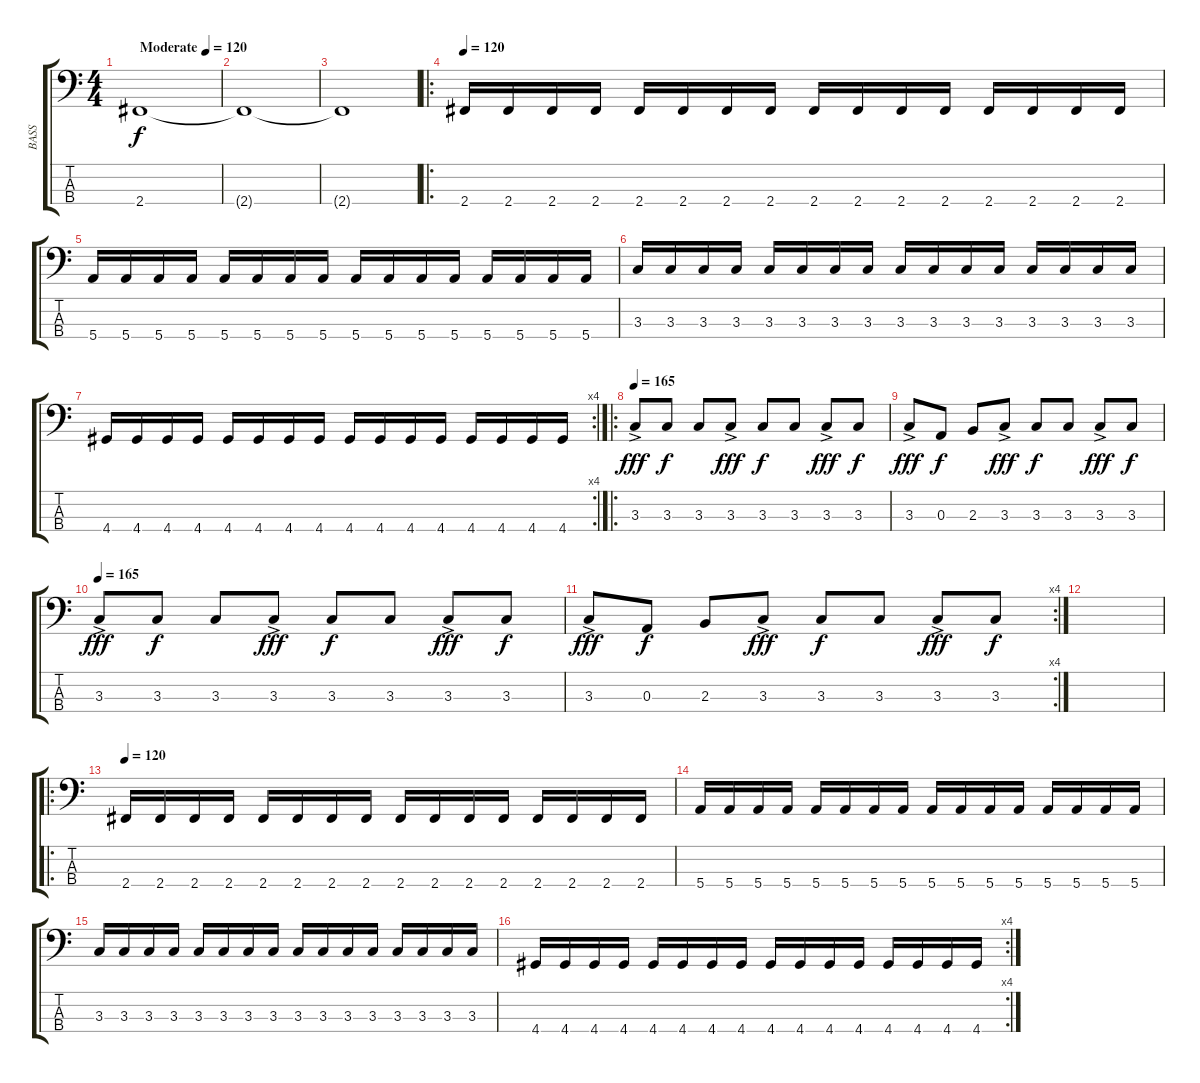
\track ("BASS" "BASS") {instrument electricbassfinger}
\staff {score tabs}
\tuning (G2 D2 A1 E1) {hide}
\ts (4 4)
\tempo (120 "Moderate")
\clef f4
\ks c
2.4.1{dy f instrument electricbassfinger} |
2.4{t}.1 |
2.4{t}.1 |
\ro
\tempo 120
2.4.16 2.4.16 2.4.16 2.4.16 2.4.16 2.4.16 2.4.16 2.4.16 2.4.16 2.4.16 2.4.16 2.4.16 2.4.16 2.4.16 2.4.16 2.4.16 |
5.4.16 5.4.16 5.4.16 5.4.16 5.4.16 5.4.16 5.4.16 5.4.16 5.4.16 5.4.16 5.4.16 5.4.16 5.4.16 5.4.16 5.4.16 5.4.16 |
3.3.16 3.3.16 3.3.16 3.3.16 3.3.16 3.3.16 3.3.16 3.3.16 3.3.16 3.3.16 3.3.16 3.3.16 3.3.16 3.3.16 3.3.16 3.3.16 |
\rc 4
4.4.16 4.4.16 4.4.16 4.4.16 4.4.16 4.4.16 4.4.16 4.4.16 4.4.16 4.4.16 4.4.16 4.4.16 4.4.16 4.4.16 4.4.16 4.4.16 |
\ro
\tempo 165
3.3{ac}.8{dy fff} 3.3.8{dy f} 3.3.8 3.3{ac}.8{dy fff} 3.3.8{dy f} 3.3.8 3.3{ac}.8{dy fff} 3.3.8{dy f} |
3.3{ac}.8{dy fff} 0.3.8{dy f} 2.3.8 3.3{ac}.8{dy fff} 3.3.8{dy f} 3.3.8 3.3{ac}.8{dy fff} 3.3.8{dy f} |
\tempo 165
3.3{ac}.8{dy fff} 3.3.8{dy f} 3.3.8 3.3{ac}.8{dy fff} 3.3.8{dy f} 3.3.8 3.3{ac}.8{dy fff} 3.3.8{dy f} |
\rc 4
3.3{ac}.8{dy fff} 0.3.8{dy f} 2.3.8 3.3{ac}.8{dy fff} 3.3.8{dy f} 3.3.8 3.3{ac}.8{dy fff} 3.3.8{dy f} |
|
\ro
\tempo 120
2.4.16 2.4.16 2.4.16 2.4.16 2.4.16 2.4.16 2.4.16 2.4.16 2.4.16 2.4.16 2.4.16 2.4.16 2.4.16 2.4.16 2.4.16 2.4.16 |
5.4.16 5.4.16 5.4.16 5.4.16 5.4.16 5.4.16 5.4.16 5.4.16 5.4.16 5.4.16 5.4.16 5.4.16 5.4.16 5.4.16 5.4.16 5.4.16 |
3.3.16 3.3.16 3.3.16 3.3.16 3.3.16 3.3.16 3.3.16 3.3.16 3.3.16 3.3.16 3.3.16 3.3.16 3.3.16 3.3.16 3.3.16 3.3.16 |
\rc 4
4.4.16 4.4.16 4.4.16 4.4.16 4.4.16 4.4.16 4.4.16 4.4.16 4.4.16 4.4.16 4.4.16 4.4.16 4.4.16 4.4.16 4.4.16 4.4.16
